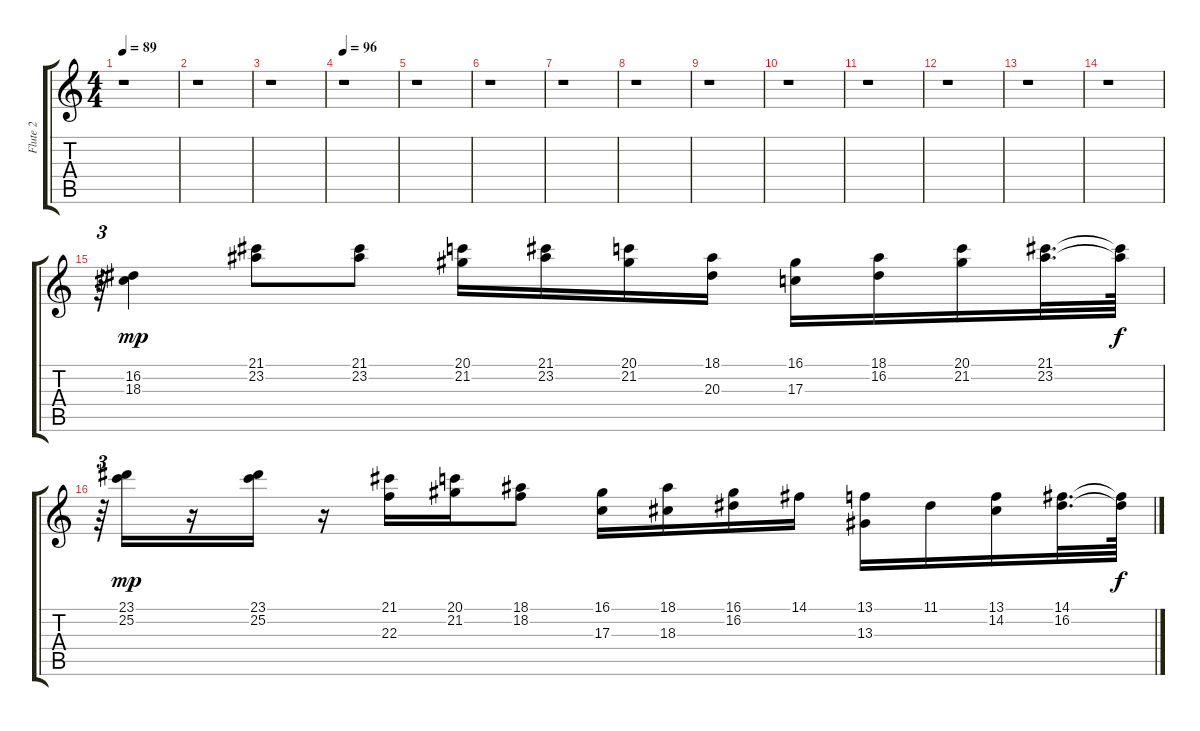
\track ("Flute 2" "Flute 2") {instrument flute}
\staff {score tabs}
\tuning (E4 B3 G3 D3 A2 E2) {hide}
\ts (4 4)
\tempo 89
\clef g2
\ks c
r.1{dy f} |
r.1 |
r.1 |
\tempo 96
r.1 |
r.1 |
r.1 |
r.1 |
r.1 |
r.1 |
r.1 |
r.1 |
r.1 |
r.1 |
r.1 |
r.64{tu (3 2)} (16.2 18.3).4{dy mp} (21.1 23.2).8 (21.1 23.2).8 (20.1 21.2).16 (21.1 23.2).16 (20.1 21.2).16 (18.1 20.3).16 (16.1 17.3).16 (18.1 16.2).16 (20.1 21.2).16 (21.1 23.2).32{d} (21.1{t} 23.2{t}).64{dy f} |
r.64{tu (3 2)} (23.1 25.2).16{dy mp} r.16 (23.1 25.2).16 r.16 (21.1 22.3).16 (20.1 21.2).16 (18.1 18.2).8 (16.1 17.3).16 (18.1 18.3).16 (16.1 16.2).16 14.1.16 (13.1 13.3).16 11.1.16 (13.1 14.2).16 (14.1 16.2).32{d} (14.1{t} 16.2{t}).64{dy f}
